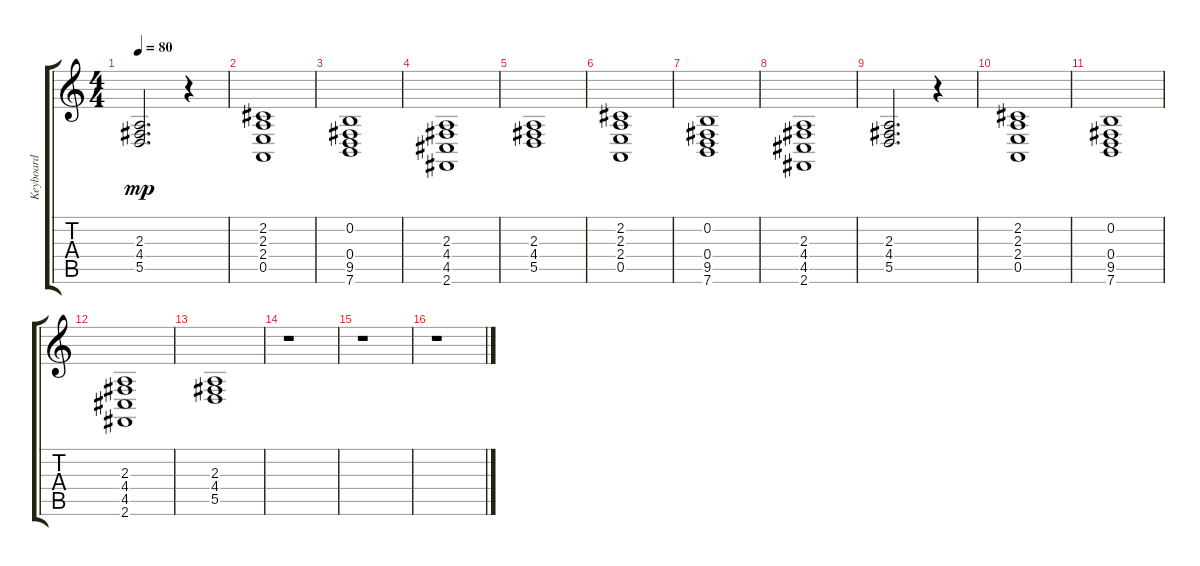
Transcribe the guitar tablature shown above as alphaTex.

\track ("Keyboard" "Keyboard") {instrument stringensemble2}
\staff {score tabs}
\tuning (E4 B3 G3 D3 A2 E2) {hide}
\ts (4 4)
\tempo 80
\clef g2
\ks c
(2.3 4.4 5.5).2{d dy mp} r.4 |
(2.2 2.3 2.4 0.5).1 |
(0.2 0.4 9.5 7.6).1 |
(2.3 4.4 4.5 2.6).1 |
(2.3 4.4 5.5).1 |
(2.2 2.3 2.4 0.5).1 |
(0.2 0.4 9.5 7.6).1 |
(2.3 4.4 4.5 2.6).1 |
(2.3 4.4 5.5).2{d} r.4 |
(2.2 2.3 2.4 0.5).1 |
(0.2 0.4 9.5 7.6).1 |
(2.3 4.4 4.5 2.6).1 |
(2.3 4.4 5.5).1 |
r.1 |
r.1 |
r.1
